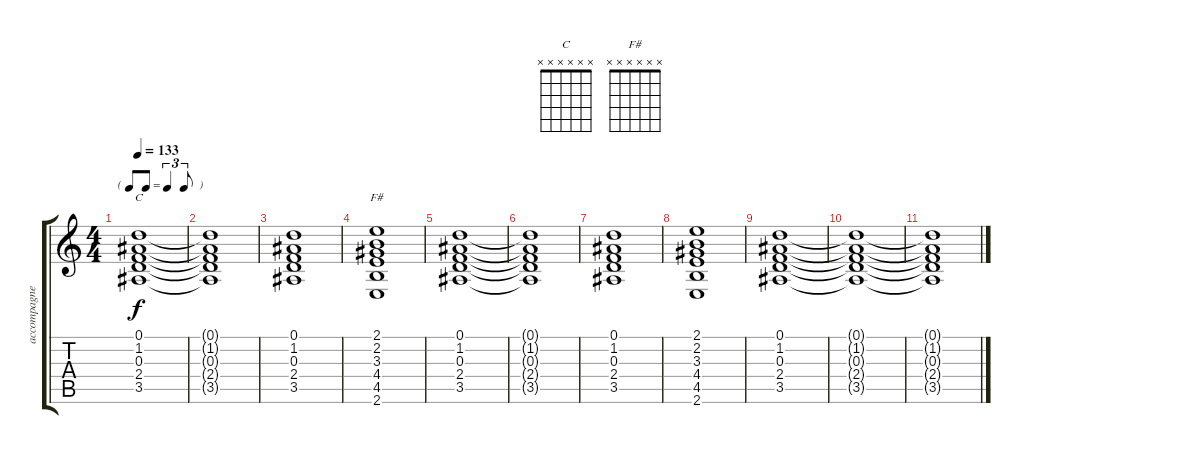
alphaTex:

\track ("accompagnement" "accompagne") {instrument acousticguitarsteel}
\staff {score tabs}
\tuning (D4 A3 F3 C3 G2 D2) {hide}
\chord ("C" x x x x x x)
\chord ("F#" x x x x x x)
\ts (4 4)
\tf triplet8th
\tempo 133
\clef g2
\ks c
(0.1 1.2 0.3 2.4 3.5).1{ch "C" dy f} |
(0.1{t} 1.2{t} 0.3{t} 2.4{t} 3.5{t}).1 |
(0.1 1.2 0.3 2.4 3.5).1 |
(2.1 2.2 3.3 4.4 4.5 2.6).1{ch "F#"} |
(0.1 1.2 0.3 2.4 3.5).1 |
(0.1{t} 1.2{t} 0.3{t} 2.4{t} 3.5{t}).1 |
(0.1 1.2 0.3 2.4 3.5).1 |
(2.1 2.2 3.3 4.4 4.5 2.6).1 |
(0.1 1.2 0.3 2.4 3.5).1 |
(0.1{t} 1.2{t} 0.3{t} 2.4{t} 3.5{t}).1 |
(0.1{t} 1.2{t} 0.3{t} 2.4{t} 3.5{t}).1
